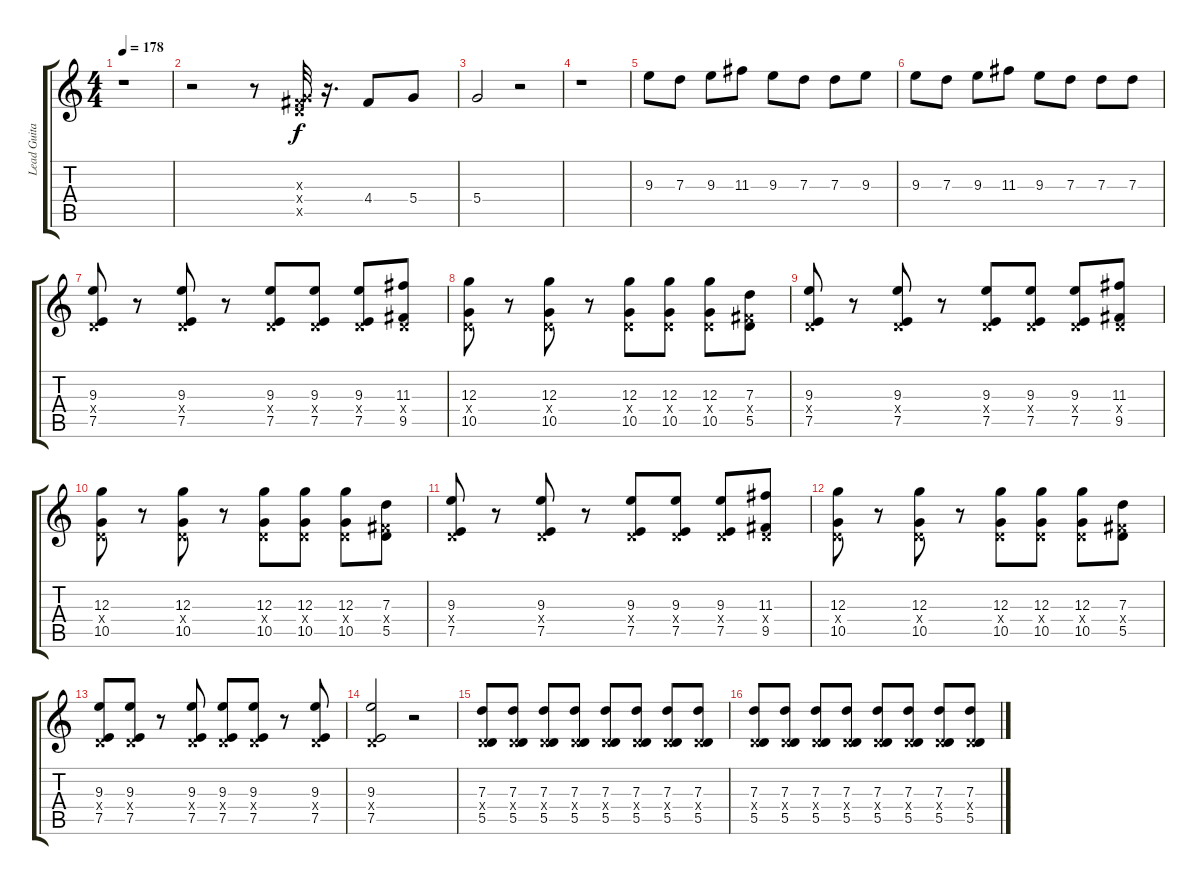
\track ("Lead Guitar" "Lead Guita") {instrument distortionguitar}
\staff {score tabs}
\tuning (E4 B3 G3 D3 A2 E2) {hide}
\ts (4 4)
\tempo 178
\clef g2
\ks c
r.1{dy f} |
r.2 r.8 (0.3{x} 4.4{x} 5.5{x}).32 r.16{d} 4.4.8 5.4.8 |
5.4.2 r.2 |
r.1 |
9.3.8 7.3.8 9.3.8 11.3.8 9.3.8 7.3.8 7.3.8 9.3.8 |
9.3.8 7.3.8 9.3.8 11.3.8 9.3.8 7.3.8 7.3.8 7.3.8 |
(9.3 0.4{x} 7.5).8 r.8 (9.3 0.4{x} 7.5).8 r.8 (9.3 0.4{x} 7.5).8 (9.3 0.4{x} 7.5).8 (9.3 0.4{x} 7.5).8 (11.3 0.4{x} 9.5).8 |
(12.3 0.4{x} 10.5).8 r.8 (12.3 0.4{x} 10.5).8 r.8 (12.3 0.4{x} 10.5).8 (12.3 0.4{x} 10.5).8 (12.3 0.4{x} 10.5).8 (7.3 4.4{x} 5.5).8 |
(9.3 0.4{x} 7.5).8 r.8 (9.3 0.4{x} 7.5).8 r.8 (9.3 0.4{x} 7.5).8 (9.3 0.4{x} 7.5).8 (9.3 0.4{x} 7.5).8 (11.3 0.4{x} 9.5).8 |
(12.3 0.4{x} 10.5).8 r.8 (12.3 0.4{x} 10.5).8 r.8 (12.3 0.4{x} 10.5).8 (12.3 0.4{x} 10.5).8 (12.3 0.4{x} 10.5).8 (7.3 4.4{x} 5.5).8 |
(9.3 0.4{x} 7.5).8 r.8 (9.3 0.4{x} 7.5).8 r.8 (9.3 0.4{x} 7.5).8 (9.3 0.4{x} 7.5).8 (9.3 0.4{x} 7.5).8 (11.3 0.4{x} 9.5).8 |
(12.3 0.4{x} 10.5).8 r.8 (12.3 0.4{x} 10.5).8 r.8 (12.3 0.4{x} 10.5).8 (12.3 0.4{x} 10.5).8 (12.3 0.4{x} 10.5).8 (7.3 4.4{x} 5.5).8 |
(9.3 0.4{x} 7.5).8 (9.3 0.4{x} 7.5).8 r.8 (9.3 0.4{x} 7.5).8 (9.3 0.4{x} 7.5).8 (9.3 0.4{x} 7.5).8 r.8 (9.3 0.4{x} 7.5).8 |
(9.3 0.4{x} 7.5).2 r.2 |
(7.3 0.4{x} 5.5).8 (7.3 0.4{x} 5.5).8 (7.3 0.4{x} 5.5).8 (7.3 0.4{x} 5.5).8 (7.3 0.4{x} 5.5).8 (7.3 0.4{x} 5.5).8 (7.3 0.4{x} 5.5).8 (7.3 0.4{x} 5.5).8 |
(7.3 0.4{x} 5.5).8 (7.3 0.4{x} 5.5).8 (7.3 0.4{x} 5.5).8 (7.3 0.4{x} 5.5).8 (7.3 0.4{x} 5.5).8 (7.3 0.4{x} 5.5).8 (7.3 0.4{x} 5.5).8 (7.3 0.4{x} 5.5).8
